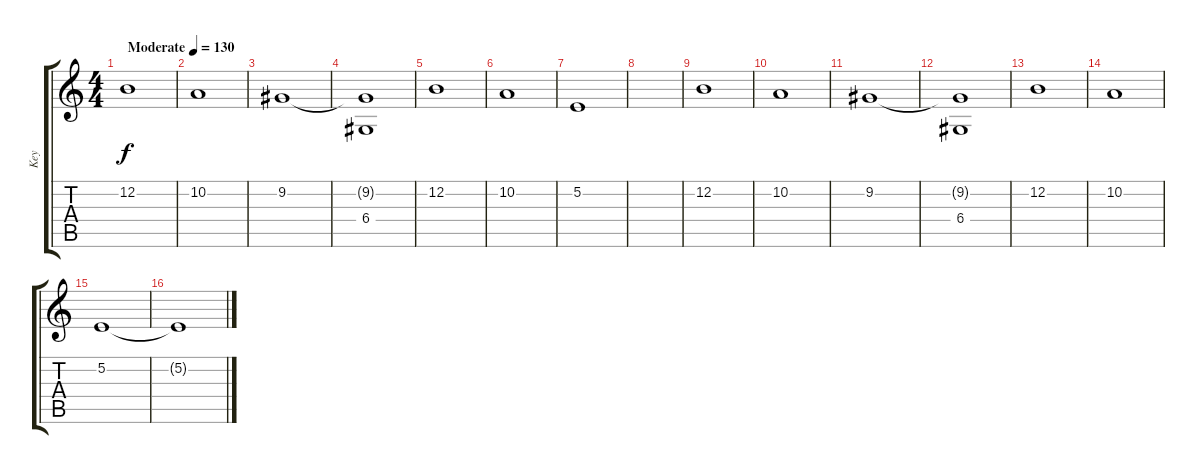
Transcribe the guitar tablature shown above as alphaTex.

\track ("Key" "Key") {instrument fx7echoes}
\staff {score tabs}
\tuning (E4 B3 G3 D3 A2 E2) {hide}
\ts (4 4)
\tempo (130 "Moderate")
\clef g2
\ks c
12.2.1{dy f instrument fx7echoes} |
10.2.1 |
9.2.1 |
(9.2{t} 6.4).1 |
12.2.1 |
10.2.1 |
5.2.1 |
|
12.2.1 |
10.2.1 |
9.2.1 |
(9.2{t} 6.4).1 |
12.2.1 |
10.2.1 |
5.2.1 |
5.2{t}.1
